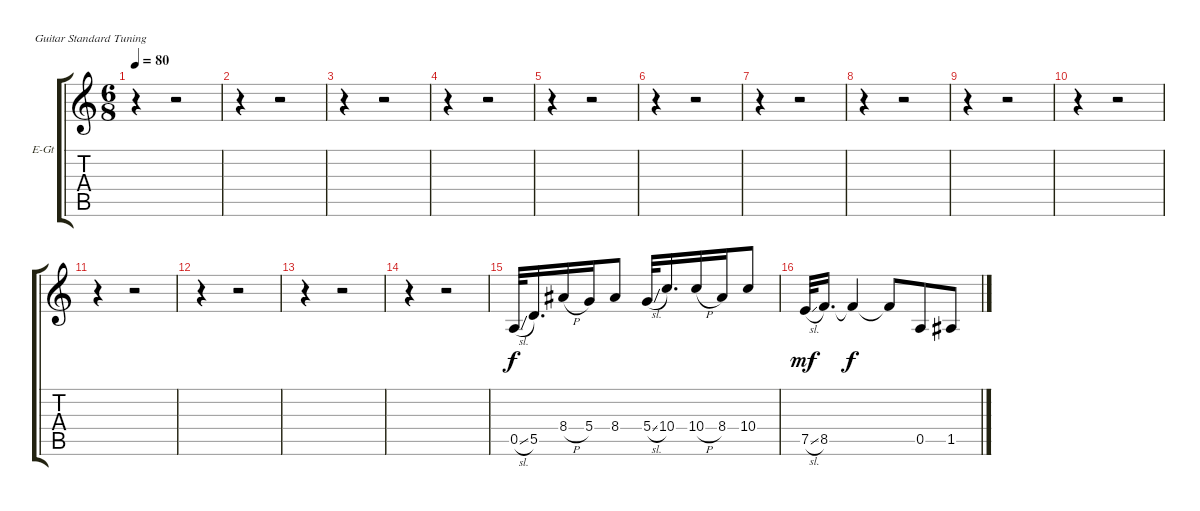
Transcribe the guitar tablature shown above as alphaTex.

\bracketExtendMode groupsimilarinstruments
\firstSystemTrackNameOrientation horizontal
\otherSystemsTrackNameOrientation horizontal
\track ("Æ®·¢ 2" "E-Gt") {instrument overdrivenguitar}
\staff {score tabs}
\tuning (E4 B3 G3 D3 A2 E2)
\ts (6 8)
\tempo 80
\clef g2
\ks c
r.4{dy f instrument overdrivenguitar} r.2 |
r.4 r.2 |
r.4 r.2 |
r.4 r.2 |
r.4 r.2 |
r.4 r.2 |
r.4 r.2 |
r.4 r.2 |
r.4 r.2 |
r.4 r.2 |
r.4 r.2 |
r.4 r.2 |
r.4 r.2 |
r.4 r.2 |
0.5{sl}.32 5.5.16{d} 8.4{h}.16 5.4.16 8.4.8 5.4{sl}.32 10.4.16{d} 10.4{h}.16 8.4.16 10.4.8 |
7.5{sl}.32{dy mf} 8.5.16{d} 8.5{t}.4{dy f} 8.5{t}.8 0.5.8 1.5.8
